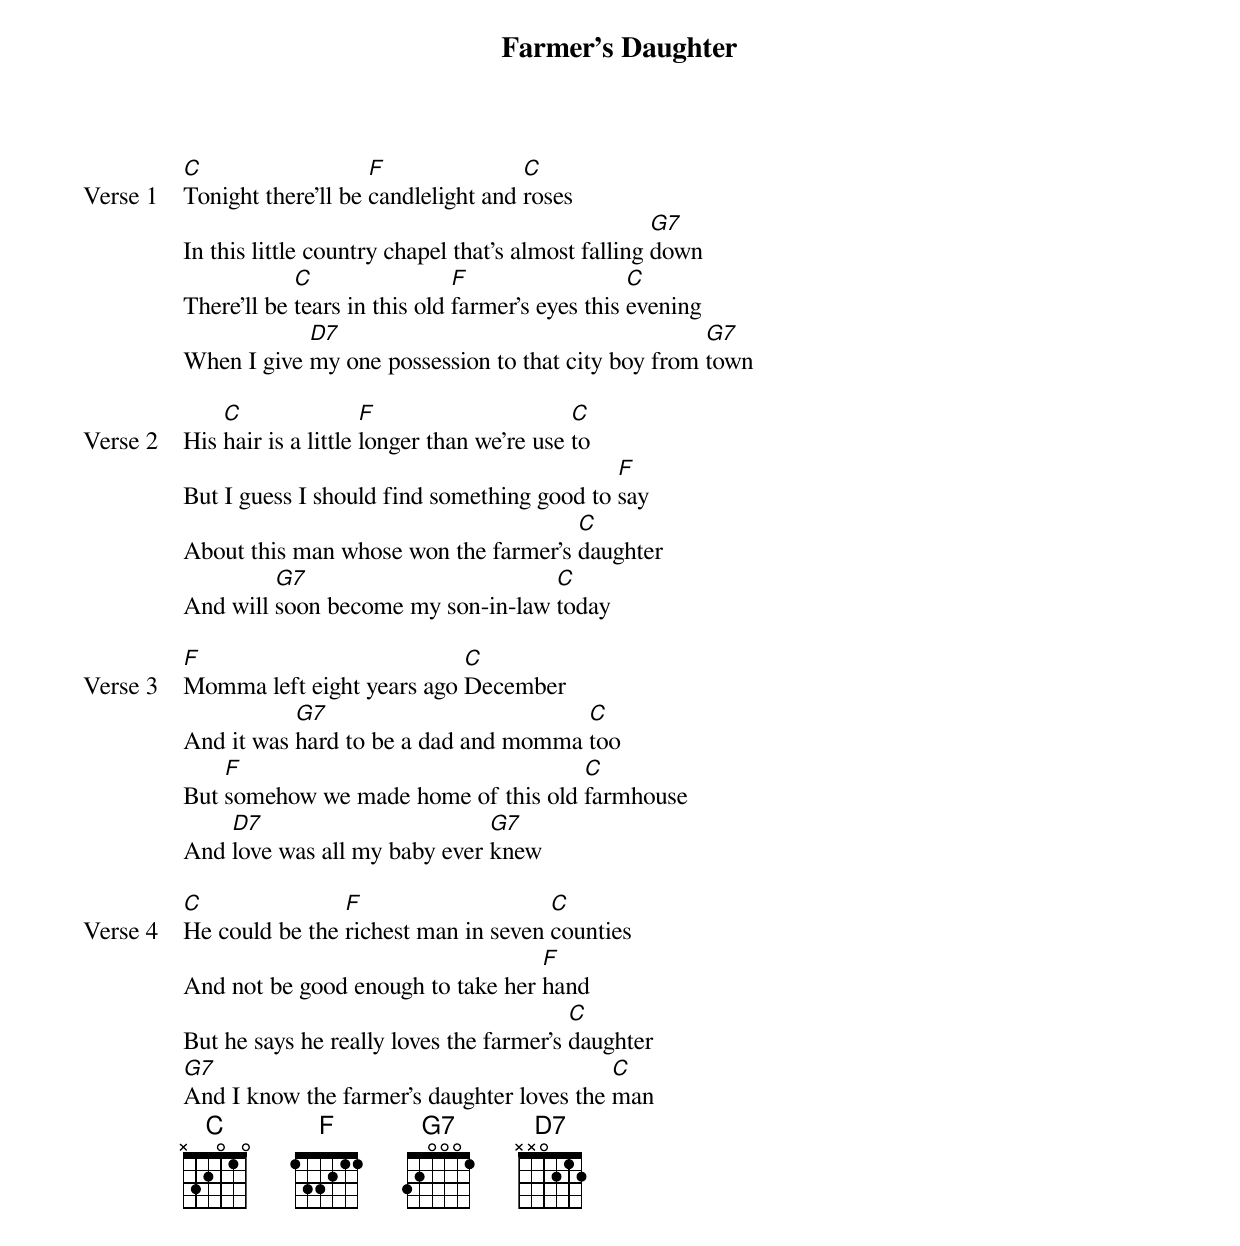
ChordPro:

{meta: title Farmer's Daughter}
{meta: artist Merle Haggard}

{start_of_verse: Verse 1}
[C]Tonight there'll be [F]candlelight and [C]roses
In this little country chapel that's almost falling [G7]down
There'll be [C]tears in this old [F]farmer's eyes this [C]evening
When I give [D7]my one possession to that city boy from [G7]town
{end_of_verse}

{start_of_verse: Verse 2}
His [C]hair is a little [F]longer than we're use [C]to
But I guess I should find something good to [F]say
About this man whose won the farmer's [C]daughter
And will [G7]soon become my son-in-law [C]today
{end_of_verse}

{start_of_verse: Verse 3}
[F]Momma left eight years ago [C]December
And it was [G7]hard to be a dad and momma [C]too
But [F]somehow we made home of this old [C]farmhouse
And [D7]love was all my baby ever [G7]knew
{end_of_verse}

{start_of_verse: Verse 4}
[C]He could be the [F]richest man in seven [C]counties
And not be good enough to take her [F]hand
But he says he really loves the farmer's [C]daughter
[G7]And I know the farmer's daughter loves the [C]man
{end_of_verse}
